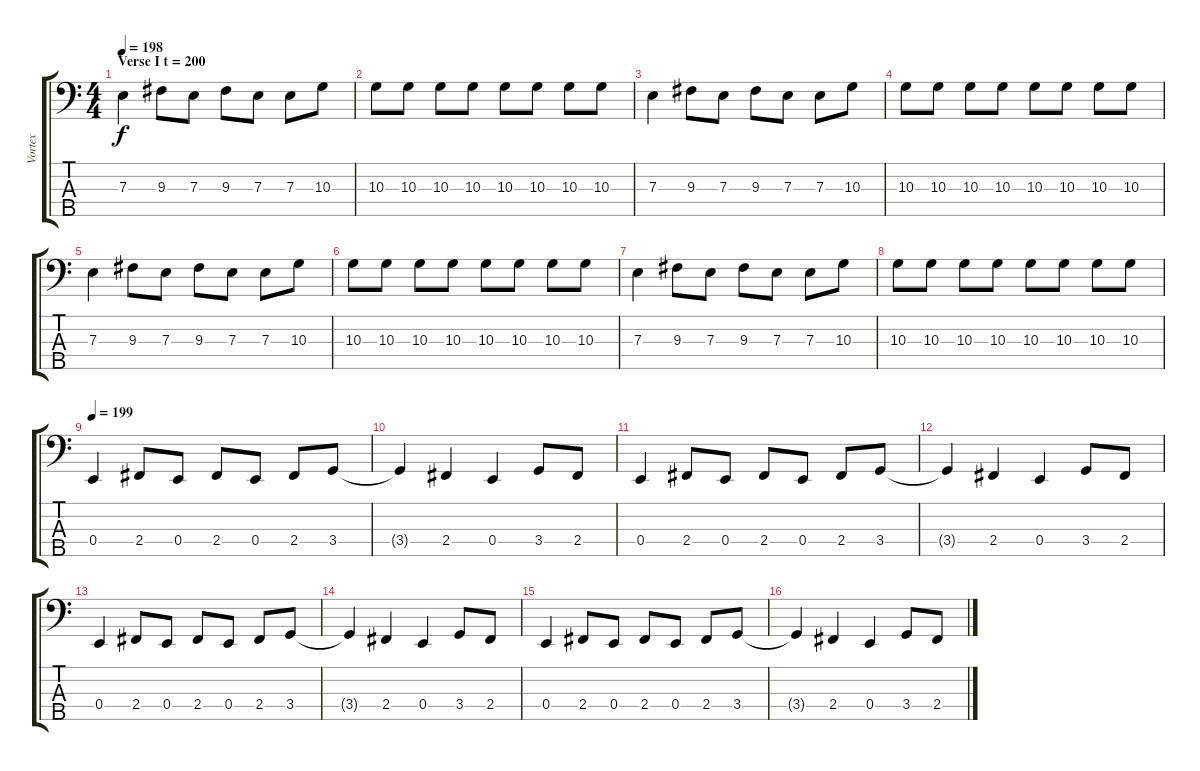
\track ("Vortex" "Vortex") {instrument electricbassfinger}
\staff {score tabs}
\tuning (G2 D2 A1 E1 B0) {hide}
\ts (4 4)
\section ("" "Verse I t = 200")
\tempo 198
\tempo 200
\tempo 198
\clef f4
\ks c
7.3.4{dy f instrument electricbassfinger} 9.3.8 7.3.8 9.3.8 7.3.8 7.3.8 10.3.8 |
10.3.8 10.3.8 10.3.8 10.3.8 10.3.8 10.3.8 10.3.8 10.3.8 |
7.3.4 9.3.8 7.3.8 9.3.8 7.3.8 7.3.8 10.3.8 |
10.3.8 10.3.8 10.3.8 10.3.8 10.3.8 10.3.8 10.3.8 10.3.8 |
7.3.4 9.3.8 7.3.8 9.3.8 7.3.8 7.3.8 10.3.8 |
10.3.8 10.3.8 10.3.8 10.3.8 10.3.8 10.3.8 10.3.8 10.3.8 |
7.3.4 9.3.8 7.3.8 9.3.8 7.3.8 7.3.8 10.3.8 |
10.3.8 10.3.8 10.3.8 10.3.8 10.3.8 10.3.8 10.3.8 10.3.8 |
\tempo 199
0.4.4 2.4.8 0.4.8 2.4.8 0.4.8 2.4.8 3.4.8 |
3.4{t}.4 2.4.4 0.4.4 3.4.8 2.4.8 |
0.4.4 2.4.8 0.4.8 2.4.8 0.4.8 2.4.8 3.4.8 |
3.4{t}.4 2.4.4 0.4.4 3.4.8 2.4.8 |
0.4.4 2.4.8 0.4.8 2.4.8 0.4.8 2.4.8 3.4.8 |
3.4{t}.4 2.4.4 0.4.4 3.4.8 2.4.8 |
0.4.4 2.4.8 0.4.8 2.4.8 0.4.8 2.4.8 3.4.8 |
3.4{t}.4 2.4.4 0.4.4 3.4.8 2.4.8
